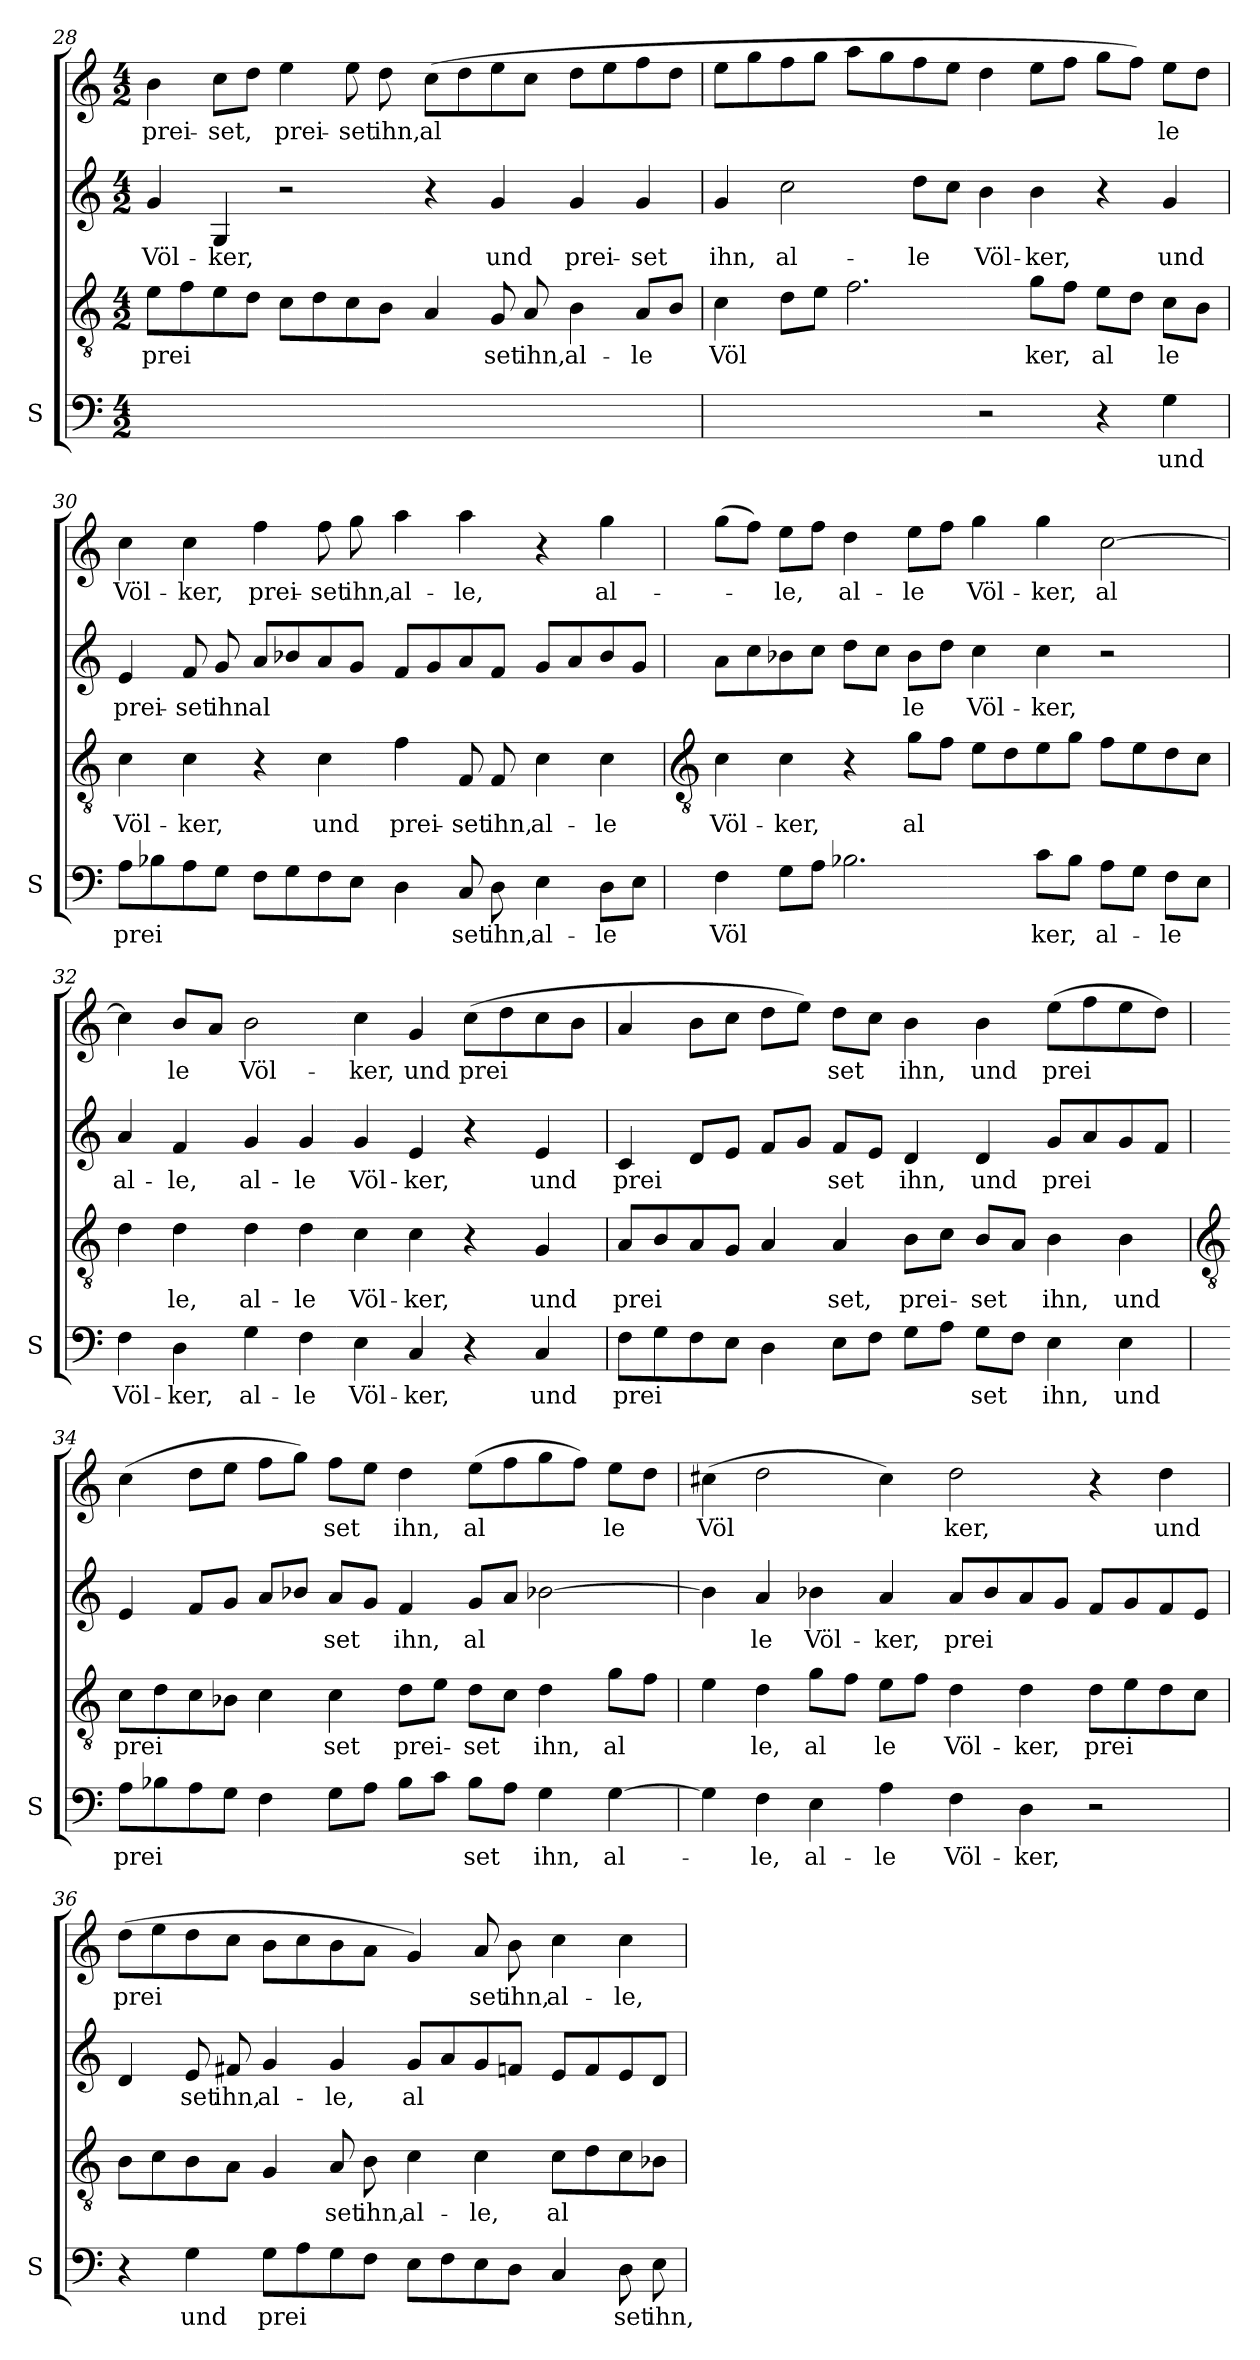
**kern	**text	**kern	**text	**kern	**text	**kern	**text
*part1	*part1	*part1	*part1	*part1	*part1	*part1	*part1
*staff4	*staff4	*staff3	*staff3	*staff2	*staff2	*staff1	*staff1
*I"S	*	*	*	*	*	*	*
*I'S	*	*	*	*	*	*	*
!!LO:LB:g=z
*clefF4	*	*clefGv2	*	*clefG2	*	*clefG2	*
*k[]	*	*k[]	*	*k[]	*	*k[]	*
*C:	*	*C:	*	*C:	*	*C:	*
*M4/2	*	*M4/2	*	*M4/2	*	*M4/2	*
=28	=28	=28	=28	=28	=28	=28	=28
!	!	!	!LO:LY:b	!	!LO:LY:b	!	!LO:LY:b
0ryy	.	8eL	prei	4g	Völ-	4b	prei-
.	.	8f	.	.	.	.	.
!	!	!	!	!	!LO:LY:b	!	!LO:LY:b
.	.	8e	.	4G	-ker,	8ccL	-set,
.	.	8dJ	.	.	.	8ddJ	.
!	!	!	!	!	!	!	!LO:LY:b
.	.	8cL	.	2r	.	4ee	prei-
.	.	8d	.	.	.	.	.
!	!	!	!	!	!	!	!LO:LY:b
.	.	8c	.	.	.	8ee	-set
!	!	!	!	!	!	!	!LO:LY:b
.	.	8BJ	.	.	.	8dd	ihn,
!	!	!	!	!	!	!	!LO:LY:b
.	.	4A	.	4r	.	(>8ccL	al
.	.	.	.	.	.	8dd	.
!	!	!	!LO:LY:b	!	!LO:LY:b	!	!
.	.	8G	set	4g	und	8ee	.
!	!	!	!LO:LY:b	!	!	!	!
.	.	8A	ihn,	.	.	8ccJ	.
!	!	!	!LO:LY:b	!	!LO:LY:b	!	!
.	.	4B	al-	4g	prei-	8ddL	.
.	.	.	.	.	.	8ee	.
!	!	!	!LO:LY:b	!	!LO:LY:b	!	!
.	.	8AL	-le	4g	-set	8ff	.
.	.	8BJ	.	.	.	8ddJ	.
=29	=29	=29	=29	=29	=29	=29	=29
!	!	!	!LO:LY:b	!	!LO:LY:b	!	!
2ryy	.	4c	Völ	4g	ihn,	8eeL	.
.	.	.	.	.	.	8gg	.
!	!	!	!	!	!LO:LY:b	!	!
.	.	8dL	.	2cc	al-	8ff	.
.	.	8eJ	.	.	.	8ggJ	.
2ryy	.	2.f	.	.	.	8aaL	.
.	.	.	.	.	.	8gg	.
!	!	!	!	!	!LO:LY:b	!	!
.	.	.	.	8ddL	-le	8ff	.
.	.	.	.	8ccJ	.	8eeJ	.
!	!	!	!	!	!LO:LY:b	!	!
2r	.	.	.	4b	Völ-	4dd	.
!	!	!	!LO:LY:b	!	!LO:LY:b	!	!
.	.	8gL	ker,	4b	-ker,	8eeL	.
.	.	8fJ	.	.	.	8ffJ	.
!	!	!	!LO:LY:b	!	!	!	!
4r	.	8eL	al	4r	.	8ggL	.
.	.	8dJ	.	.	.	8ffJ)	.
!	!LO:LY:b	!	!LO:LY:b	!	!LO:LY:b	!	!LO:LY:b
4G	und	8cL	le	4g	und	8eeL	le
.	.	8BJ	.	.	.	8ddJ	.
=30	=30	=30	=30	=30	=30	=30	=30
!	!LO:LY:b	!	!LO:LY:b	!	!LO:LY:b	!	!LO:LY:b
8AL	prei	4c	Völ-	4e	prei-	4cc	Völ-
8B-X	.	.	.	.	.	.	.
!	!	!	!LO:LY:b	!	!LO:LY:b	!	!LO:LY:b
8A	.	4c	-ker,	8f	-set	4cc	-ker,
!	!	!	!	!	!LO:LY:b	!	!
8GJ	.	.	.	8g	ihn	.	.
!	!	!	!	!	!LO:LY:b	!	!LO:LY:b
8FL	.	4r	.	8aL	al	4ff	prei-
8G	.	.	.	8b-X	.	.	.
!	!	!	!LO:LY:b	!	!	!	!LO:LY:b
8F	.	4c	und	8a	.	8ff	-set
!	!	!	!	!	!	!	!LO:LY:b
8EJ	.	.	.	8gJ	.	8gg	ihn,
!	!	!	!LO:LY:b	!	!	!	!LO:LY:b
4D	.	4f	prei-	8fL	.	4aa	al-
.	.	.	.	8g	.	.	.
!	!LO:LY:b	!	!LO:LY:b	!	!	!	!LO:LY:b
8C	set	8F	-set	8a	.	4aa	-le,
!	!LO:LY:b	!	!LO:LY:b	!	!	!	!
8D	ihn,	8F	ihn,	8fJ	.	.	.
!	!LO:LY:b	!	!LO:LY:b	!	!	!	!
4E	al-	4c	al-	8gL	.	4r	.
.	.	.	.	8a	.	.	.
!	!LO:LY:b	!	!LO:LY:b	!	!	!	!LO:LY:b
8DL	-le	4c	-le	8b-	.	4gg	al-
8EJ	.	.	.	8gJ	.	.	.
!!LO:LB:g=z
=31	=31	=31	=31	=31	=31	=31	=31
*	*	*clefGv2	*	*	*	*	*
!	!LO:LY:b	!	!LO:LY:b	!	!	!	!
4F	Völ	4c	Völ-	8aL	.	(>8ggL	.
.	.	.	.	8cc	.	8ffJ)	.
!	!	!	!LO:LY:b	!	!	!	!LO:LY:b
8GL	.	4c	-ker,	8b-X	.	8eeL	le,
8AJ	.	.	.	8ccJ	.	8ffJ	.
!	!	!	!	!	!	!	!LO:LY:b
2.B-X	.	4r	.	8ddL	.	4dd	al-
.	.	.	.	8ccJ	.	.	.
!	!	!	!LO:LY:b	!	!LO:LY:b	!	!LO:LY:b
.	.	8gL	al	8b-L	le	8eeL	-le
.	.	8fJ	.	8ddJ	.	8ffJ	.
!	!	!	!	!	!LO:LY:b	!	!LO:LY:b
.	.	8eL	.	4cc	Völ-	4gg	Völ-
.	.	8d	.	.	.	.	.
!	!LO:LY:b	!	!	!	!LO:LY:b	!	!LO:LY:b
8cL	ker,	8e	.	4cc	-ker,	4gg	-ker,
8B-J	.	8gJ	.	.	.	.	.
!	!LO:LY:b	!	!	!	!	!	!LO:LY:b
8AL	al-	8fL	.	2r	.	[2cc	al
8GJ	.	8e	.	.	.	.	.
!	!LO:LY:b	!	!	!	!	!	!
8FL	-le	8d	.	.	.	.	.
8EJ	.	8cJ	.	.	.	.	.
=32	=32	=32	=32	=32	=32	=32	=32
!	!LO:LY:b	!	!	!	!LO:LY:b	!	!
4F	Völ-	4d	.	4a	al-	4cc]	.
!	!LO:LY:b	!	!LO:LY:b	!	!LO:LY:b	!	!LO:LY:b
4D	-ker,	4d	le,	4f	-le,	8bL	le
.	.	.	.	.	.	8aJ	.
!	!LO:LY:b	!	!LO:LY:b	!	!LO:LY:b	!	!LO:LY:b
4G	al-	4d	al-	4g	al-	2b	Völ-
!	!LO:LY:b	!	!LO:LY:b	!	!LO:LY:b	!	!
4F	-le	4d	-le	4g	-le	.	.
!	!LO:LY:b	!	!LO:LY:b	!	!LO:LY:b	!	!LO:LY:b
4E	Völ-	4c	Völ-	4g	Völ-	4cc	-ker,
!	!LO:LY:b	!	!LO:LY:b	!	!LO:LY:b	!	!LO:LY:b
4C	-ker,	4c	-ker,	4e	-ker,	4g	und
!	!	!	!	!	!	!	!LO:LY:b
4r	.	4r	.	4r	.	(>8ccL	prei
.	.	.	.	.	.	8dd	.
!	!LO:LY:b	!	!LO:LY:b	!	!LO:LY:b	!	!
4C	und	4G	und	4e	und	8cc	.
.	.	.	.	.	.	8bJ	.
=33	=33	=33	=33	=33	=33	=33	=33
!	!LO:LY:b	!	!LO:LY:b	!	!LO:LY:b	!	!
8FL	prei	8AL	prei	4c	prei	4a	.
8G	.	8B	.	.	.	.	.
8F	.	8A	.	8dL	.	8bL	.
8EJ	.	8GJ	.	8eJ	.	8ccJ	.
4D	.	4A	.	8fL	.	8ddL	.
.	.	.	.	8gJ	.	8eeJ)	.
!	!	!	!LO:LY:b	!	!LO:LY:b	!	!LO:LY:b
8EL	.	4A	set,	8fL	set	8ddL	set
8FJ	.	.	.	8eJ	.	8ccJ	.
!	!	!	!LO:LY:b	!	!LO:LY:b	!	!LO:LY:b
8GL	.	8BL	prei-	4d	ihn,	4b	ihn,
8AJ	.	8cJ	.	.	.	.	.
!	!LO:LY:b	!	!LO:LY:b	!	!LO:LY:b	!	!LO:LY:b
8GL	set	8BL	-set	4d	und	4b	und
8FJ	.	8AJ	.	.	.	.	.
!	!LO:LY:b	!	!LO:LY:b	!	!LO:LY:b	!	!LO:LY:b
4E	ihn,	4B	ihn,	8gL	prei	(>8eeL	prei
.	.	.	.	8a	.	8ff	.
!	!LO:LY:b	!	!LO:LY:b	!	!	!	!
4E	und	4B	und	8g	.	8ee	.
.	.	.	.	8fJ	.	8ddJ)	.
!!LO:LB:g=z
=34	=34	=34	=34	=34	=34	=34	=34
*	*	*clefGv2	*	*	*	*	*
!	!LO:LY:b	!	!LO:LY:b	!	!	!	!
8AL	prei	8cL	prei	4e	.	(>4cc	.
8B-X	.	8d	.	.	.	.	.
8A	.	8c	.	8fL	.	8ddL	.
8GJ	.	8B-XJ	.	8gJ	.	8eeJ	.
4F	.	4c	.	8aL	.	8ffL	.
.	.	.	.	8b-XJ	.	8ggJ)	.
!	!	!	!LO:LY:b	!	!LO:LY:b	!	!LO:LY:b
8GL	.	4c	set	8aL	set	8ffL	set
8AJ	.	.	.	8gJ	.	8eeJ	.
!	!	!	!LO:LY:b	!	!LO:LY:b	!	!LO:LY:b
8B-L	.	8dL	prei-	4f	ihn,	4dd	ihn,
8cJ	.	8eJ	.	.	.	.	.
!	!LO:LY:b	!	!LO:LY:b	!	!LO:LY:b	!	!LO:LY:b
8B-L	set	8dL	-set	8gL	al	(>8eeL	al
8AJ	.	8cJ	.	8aJ	.	8ff	.
!	!LO:LY:b	!	!LO:LY:b	!	!	!	!
4G	ihn,	4d	ihn,	[2b-X	.	8gg	.
.	.	.	.	.	.	8ffJ)	.
!	!LO:LY:b	!	!LO:LY:b	!	!	!	!LO:LY:b
[4G	al-	8gL	al	.	.	8eeL	le
.	.	8fJ	.	.	.	8ddJ	.
=35	=35	=35	=35	=35	=35	=35	=35
!	!	!	!	!	!	!	!LO:LY:b
4G]	.	4e	.	4b-]	.	(>4cc#X	-Völ
!	!LO:LY:b	!	!LO:LY:b	!	!LO:LY:b	!	!
4F	le,	4d	le,	4a	le	2dd	.
!	!LO:LY:b	!	!LO:LY:b	!	!LO:LY:b	!	!
4E	al-	8gL	al	4b-	Völ-	.	.
.	.	8fJ	.	.	.	.	.
!	!LO:LY:b	!	!LO:LY:b	!	!LO:LY:b	!	!
4A	-le	8eL	le	4a	-ker,	4cc#)	.
.	.	8fJ	.	.	.	.	.
!	!LO:LY:b	!	!LO:LY:b	!	!LO:LY:b	!	!LO:LY:b
4F	Völ-	4d	Völ-	8aL	prei	2dd	ker,
.	.	.	.	8b-	.	.	.
!	!LO:LY:b	!	!LO:LY:b	!	!	!	!
4D	-ker,	4d	-ker,	8a	.	.	.
.	.	.	.	8gJ	.	.	.
!	!	!	!LO:LY:b	!	!	!	!
2r	.	8dL	prei	8fL	.	4r	.
.	.	8e	.	8g	.	.	.
!	!	!	!	!	!	!	!LO:LY:b
.	.	8d	.	8f	.	4dd	und
.	.	8cJ	.	8eJ	.	.	.
=36	=36	=36	=36	=36	=36	=36	=36
!	!	!	!	!	!	!	!LO:LY:b
4r	.	8BL	.	4d	.	(>8ddL	prei
.	.	8c	.	.	.	8ee	.
!	!LO:LY:b	!	!	!	!LO:LY:b	!	!
4G	und	8B	.	8e	set	8dd	.
!	!	!	!	!	!LO:LY:b	!	!
.	.	8AJ	.	8f#X	ihn,	8ccJ	.
!	!LO:LY:b	!	!	!	!LO:LY:b	!	!
8GL	prei	4G	.	4g	al-	8bL	.
8A	.	.	.	.	.	8cc	.
!	!	!	!LO:LY:b	!	!LO:LY:b	!	!
8G	.	8A	set	4g	-le,	8b	.
!	!	!	!LO:LY:b	!	!	!	!
8FJ	.	8B	ihn,	.	.	8aJ	.
!	!	!	!LO:LY:b	!	!LO:LY:b	!	!
8EL	.	4c	al-	8gL	al	4g)	.
8F	.	.	.	8a	.	.	.
!	!	!	!LO:LY:b	!	!	!	!LO:LY:b
8E	.	4c	-le,	8g	.	8a	set
!	!	!	!	!	!	!	!LO:LY:b
8DJ	.	.	.	8fnJ	.	8b	ihn,
!	!	!	!LO:LY:b	!	!	!	!LO:LY:b
4C	.	8cL	al	8eL	.	4cc	al-
.	.	8d	.	8f	.	.	.
!	!LO:LY:b	!	!	!	!	!	!LO:LY:b
8D	set	8c	.	8e	.	4cc	-le,
!	!LO:LY:b	!	!	!	!	!	!
8E	ihn,	8B-XJ	.	8dJ	.	.	.
=	=	=	=	=	=	=	=
*-	*-	*-	*-	*-	*-	*-	*-
